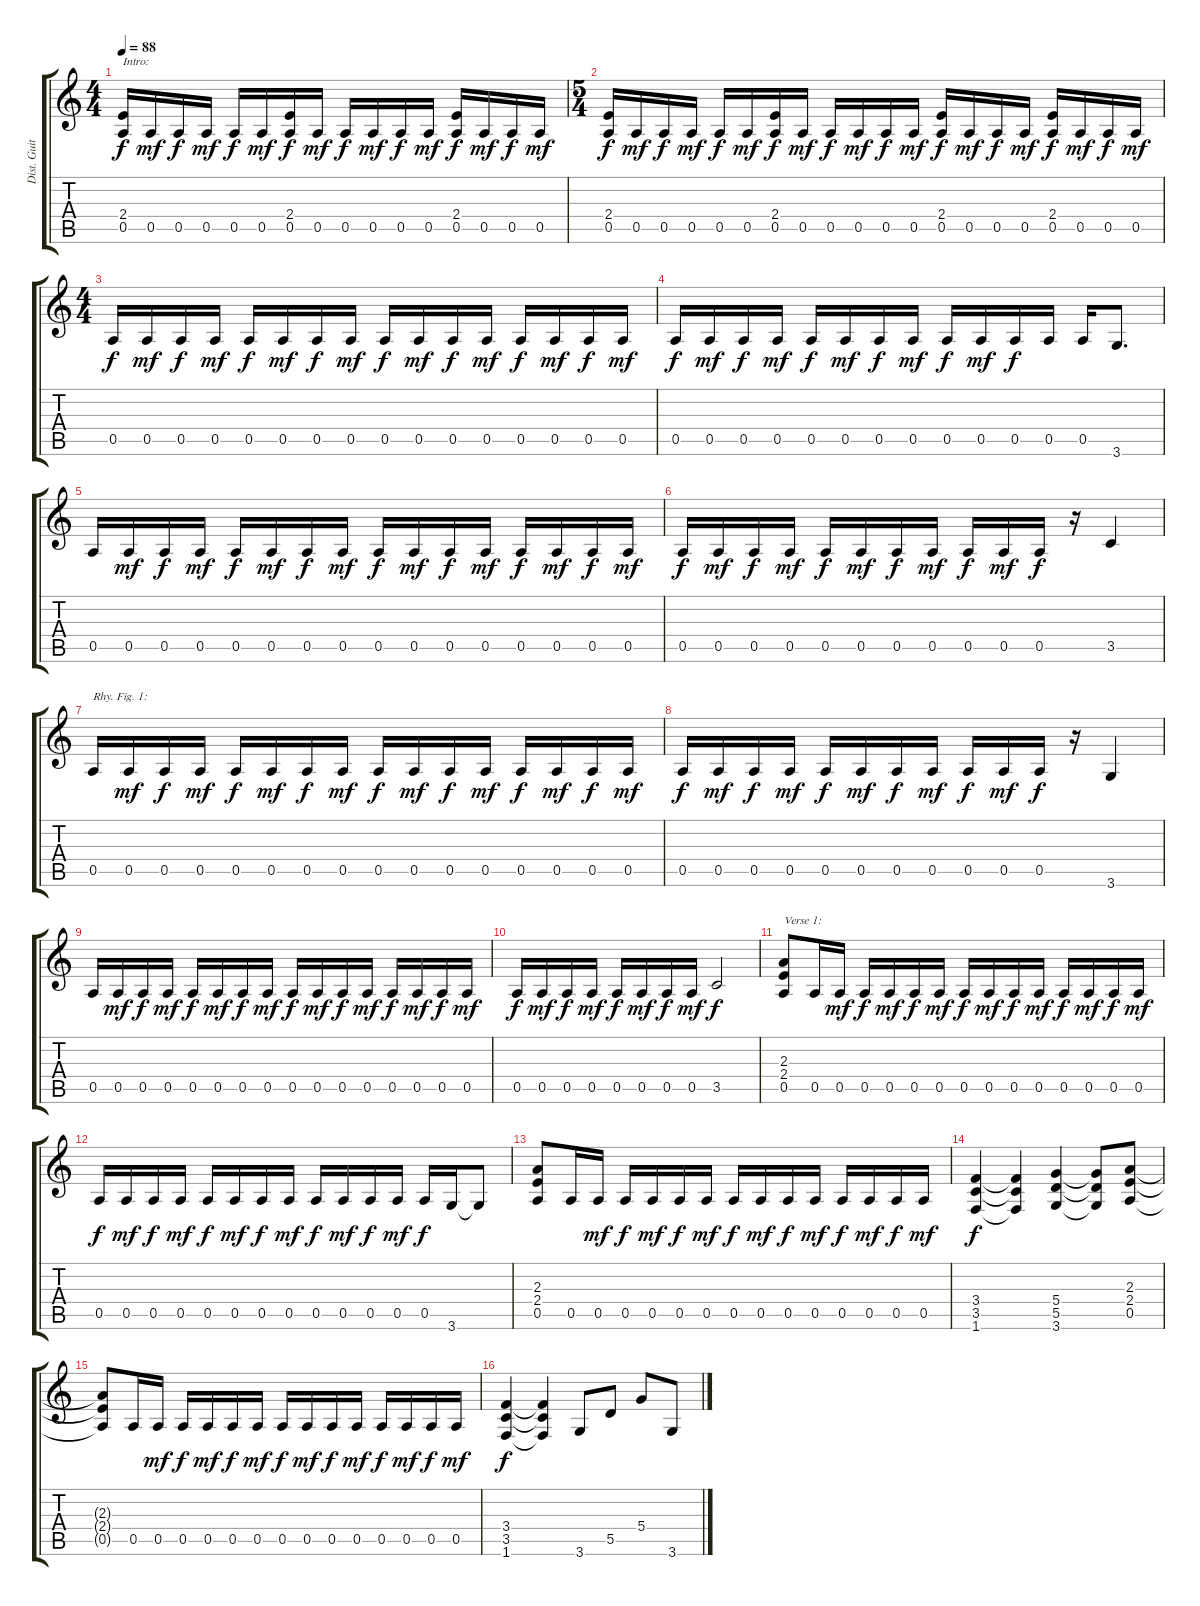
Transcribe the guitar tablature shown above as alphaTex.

\track ("Dist. Guitar 2" "Dist. Guit") {instrument overdrivenguitar}
\staff {score tabs}
\tuning (E4 B3 G3 D3 A2 E2) {hide}
\ts (4 4)
\tempo 88
\clef g2
\ks c
(2.4 0.5).16{txt "Intro:" dy f instrument overdrivenguitar} 0.5.16{dy mf} 0.5.16{dy f} 0.5.16{dy mf} 0.5.16{dy f} 0.5.16{dy mf} (2.4 0.5).16{dy f} 0.5.16{dy mf} 0.5.16{dy f} 0.5.16{dy mf} 0.5.16{dy f} 0.5.16{dy mf} (2.4 0.5).16{dy f} 0.5.16{dy mf} 0.5.16{dy f} 0.5.16{dy mf} |
\ts (5 4)
(2.4 0.5).16{dy f} 0.5.16{dy mf} 0.5.16{dy f} 0.5.16{dy mf} 0.5.16{dy f} 0.5.16{dy mf} (2.4 0.5).16{dy f} 0.5.16{dy mf} 0.5.16{dy f} 0.5.16{dy mf} 0.5.16{dy f} 0.5.16{dy mf} (2.4 0.5).16{dy f} 0.5.16{dy mf} 0.5.16{dy f} 0.5.16{dy mf} (2.4 0.5).16{dy f} 0.5.16{dy mf} 0.5.16{dy f} 0.5.16{dy mf} |
\ts (4 4)
0.5.16{dy f} 0.5.16{dy mf} 0.5.16{dy f} 0.5.16{dy mf} 0.5.16{dy f} 0.5.16{dy mf} 0.5.16{dy f} 0.5.16{dy mf} 0.5.16{dy f} 0.5.16{dy mf} 0.5.16{dy f} 0.5.16{dy mf} 0.5.16{dy f} 0.5.16{dy mf} 0.5.16{dy f} 0.5.16{dy mf} |
0.5.16{dy f} 0.5.16{dy mf} 0.5.16{dy f} 0.5.16{dy mf} 0.5.16{dy f} 0.5.16{dy mf} 0.5.16{dy f} 0.5.16{dy mf} 0.5.16{dy f} 0.5.16{dy mf} 0.5.16{dy f} 0.5.16 0.5.16 3.6.8{d} |
0.5.16 0.5.16{dy mf} 0.5.16{dy f} 0.5.16{dy mf} 0.5.16{dy f} 0.5.16{dy mf} 0.5.16{dy f} 0.5.16{dy mf} 0.5.16{dy f} 0.5.16{dy mf} 0.5.16{dy f} 0.5.16{dy mf} 0.5.16{dy f} 0.5.16{dy mf} 0.5.16{dy f} 0.5.16{dy mf} |
0.5.16{dy f} 0.5.16{dy mf} 0.5.16{dy f} 0.5.16{dy mf} 0.5.16{dy f} 0.5.16{dy mf} 0.5.16{dy f} 0.5.16{dy mf} 0.5.16{dy f} 0.5.16{dy mf} 0.5.16{dy f} r.16 3.5.4 |
0.5.16{txt "Rhy. Fig. 1:"} 0.5.16{dy mf} 0.5.16{dy f} 0.5.16{dy mf} 0.5.16{dy f} 0.5.16{dy mf} 0.5.16{dy f} 0.5.16{dy mf} 0.5.16{dy f} 0.5.16{dy mf} 0.5.16{dy f} 0.5.16{dy mf} 0.5.16{dy f} 0.5.16{dy mf} 0.5.16{dy f} 0.5.16{dy mf} |
0.5.16{dy f} 0.5.16{dy mf} 0.5.16{dy f} 0.5.16{dy mf} 0.5.16{dy f} 0.5.16{dy mf} 0.5.16{dy f} 0.5.16{dy mf} 0.5.16{dy f} 0.5.16{dy mf} 0.5.16{dy f} r.16 3.6.4 |
0.5.16 0.5.16{dy mf} 0.5.16{dy f} 0.5.16{dy mf} 0.5.16{dy f} 0.5.16{dy mf} 0.5.16{dy f} 0.5.16{dy mf} 0.5.16{dy f} 0.5.16{dy mf} 0.5.16{dy f} 0.5.16{dy mf} 0.5.16{dy f} 0.5.16{dy mf} 0.5.16{dy f} 0.5.16{dy mf} |
0.5.16{dy f} 0.5.16{dy mf} 0.5.16{dy f} 0.5.16{dy mf} 0.5.16{dy f} 0.5.16{dy mf} 0.5.16{dy f} 0.5.16{dy mf} 3.5.2{dy f} |
(2.3 2.4 0.5).8{txt "Verse 1:"} 0.5.16 0.5.16{dy mf} 0.5.16{dy f} 0.5.16{dy mf} 0.5.16{dy f} 0.5.16{dy mf} 0.5.16{dy f} 0.5.16{dy mf} 0.5.16{dy f} 0.5.16{dy mf} 0.5.16{dy f} 0.5.16{dy mf} 0.5.16{dy f} 0.5.16{dy mf} |
0.5.16{dy f} 0.5.16{dy mf} 0.5.16{dy f} 0.5.16{dy mf} 0.5.16{dy f} 0.5.16{dy mf} 0.5.16{dy f} 0.5.16{dy mf} 0.5.16{dy f} 0.5.16{dy mf} 0.5.16{dy f} 0.5.16{dy mf} 0.5.16{dy f} 3.6.16 3.6{t}.8 |
(2.3 2.4 0.5).8 0.5.16 0.5.16{dy mf} 0.5.16{dy f} 0.5.16{dy mf} 0.5.16{dy f} 0.5.16{dy mf} 0.5.16{dy f} 0.5.16{dy mf} 0.5.16{dy f} 0.5.16{dy mf} 0.5.16{dy f} 0.5.16{dy mf} 0.5.16{dy f} 0.5.16{dy mf} |
(3.4 3.5 1.6).4{dy f} (3.4{t} 3.5{t} 1.6{t}).4 (5.4 5.5 3.6).4 (5.4{t} 5.5{t} 3.6{t}).8 (2.3 2.4 0.5).8 |
(2.3{t} 2.4{t} 0.5{t}).8 0.5.16 0.5.16{dy mf} 0.5.16{dy f} 0.5.16{dy mf} 0.5.16{dy f} 0.5.16{dy mf} 0.5.16{dy f} 0.5.16{dy mf} 0.5.16{dy f} 0.5.16{dy mf} 0.5.16{dy f} 0.5.16{dy mf} 0.5.16{dy f} 0.5.16{dy mf} |
(3.4 3.5 1.6).4{dy f} (3.4{t} 3.5{t} 1.6{t}).4 3.6.8 5.5.8 5.4.8 3.6.8
